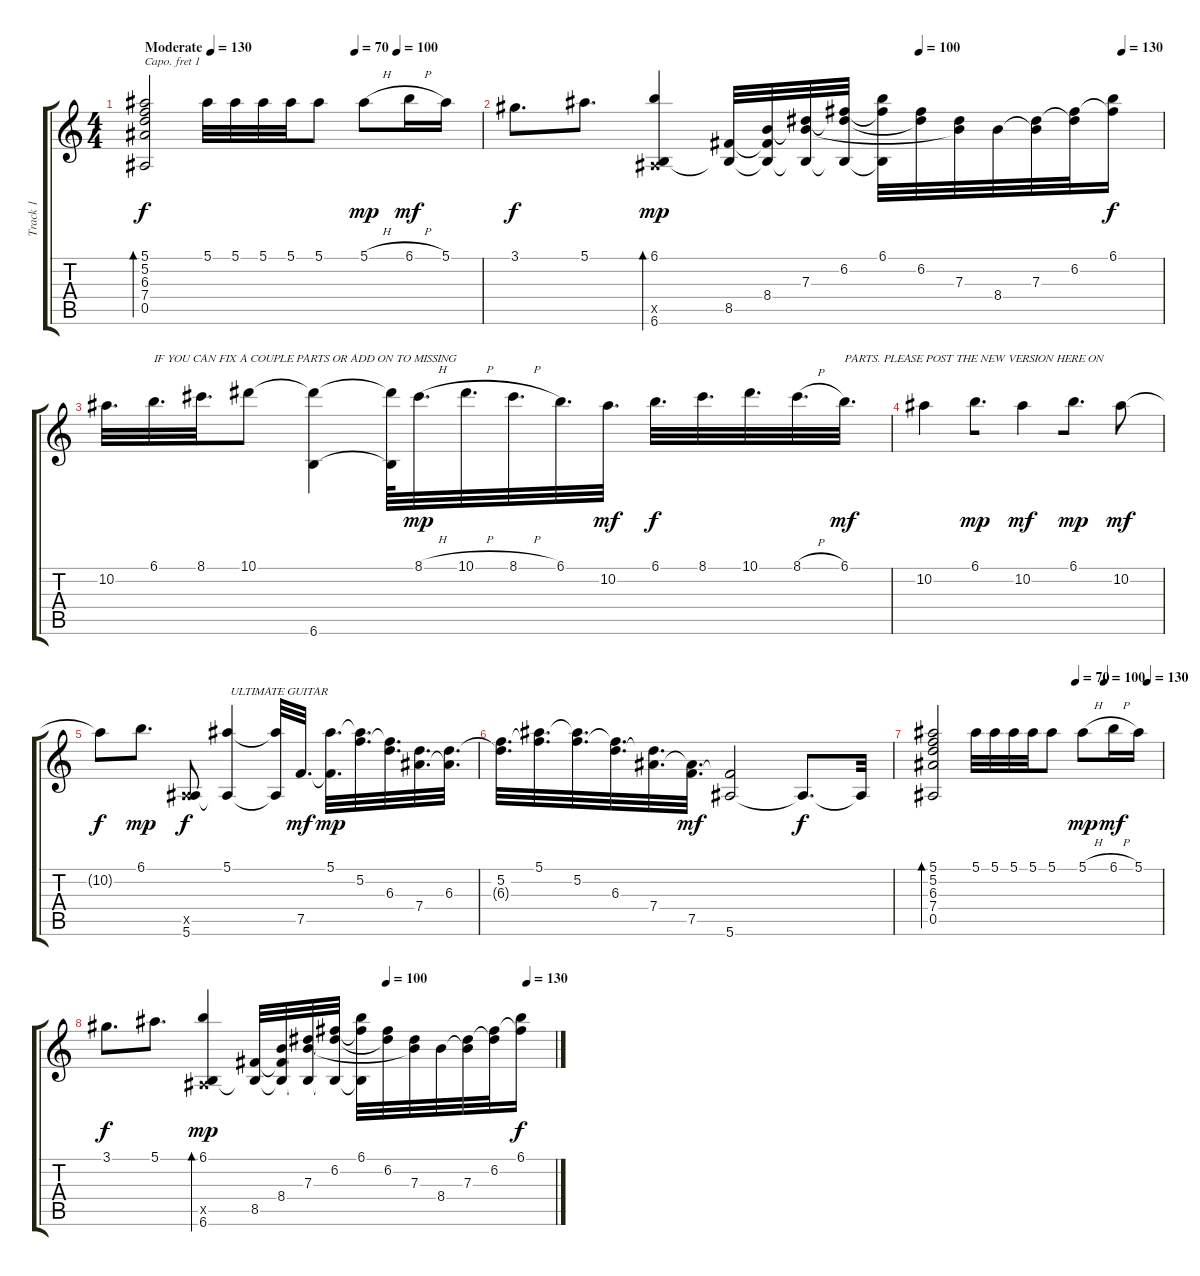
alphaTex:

\track ("Track 1" "Track 1") {instrument acousticguitarnylon}
\staff {score tabs}
\capo 1
\tuning (E4 B3 G3 D3 A2 E2) {hide}
\ts (4 4)
\tempo (130 "Moderate")
\tempo (70 0.625)
\tempo (100 0.75)
\tempo (130 "Moderate")
\clef g2
\ks c
(5.1 5.2 6.3 7.4 0.5).2{bd 480 dy f instrument acousticguitarnylon} 5.1.32 5.1.32 5.1.32 5.1.32 5.1.8 5.1{h}.8{dy mp} 6.1{h}.16{dy mf} 5.1.16 |
\tempo (100 0.625)
\tempo (130 0.9375)
3.1.8{d dy f} 5.1.8{d} (6.1 0.5{x} 6.6).4{bd 480 dy mp} (8.5 6.6{t}).32 (8.4 8.5{t} 6.6{t}).32 (7.3 8.4{t} 6.6{t}).32 (6.2 7.3{t} 6.6{t}).32 (6.1 6.2{t} 6.6{t}).32 (6.2 7.3{t}).32 (7.3 8.4{t}).32 8.4.32 (7.3 8.4{t}).32 (6.2 7.3{t}).32 (6.1 6.2{t}).16{dy f} |
10.2.32{d} 6.1.32{d txt "IF YOU CAN FIX A COUPLE PARTS OR ADD ON TO MISSING"} 8.1.32{d} 10.1.8 (10.1{t} 6.6).4 (10.1{t} 6.6{t}).64 8.1{h}.32{d dy mp} 10.1{h}.32{d} 8.1{h}.32{d} 6.1.32{d} 10.2.32{d dy mf} 6.1.32{d dy f} 8.1.32{d} 10.1.32{d} 8.1{h}.32{d} 6.1.32{d txt "PARTS. PLEASE POST THE NEW VERSION HERE ON" dy mf} |
10.2.4 6.1.8{d dy mp beam merge} 10.2.4{dy mf beam merge} 6.1.8{d dy mp} 10.2.8{dy mf} |
10.2{t}.8{dy f} 6.1.8{d dy mp} (0.5{x} 5.6).8{dy f} (5.1 5.6{t}).4{txt " ULTIMATE GUITAR"} (5.1{t} 5.6{t}).32 7.5.32{d dy mf} (5.1 7.5{t}).32{d dy mp} (5.1{t} 5.2).32{d} (5.2{t} 6.3).32{d} (6.3{t} 7.4).32{d} (6.3 7.4{t}).32{d} |
(5.2 6.3{t}).32{d} (5.1 5.2{t}).32{d} (5.1{t} 5.2).32{d} (5.2{t} 6.3).32{d} (6.3{t} 7.4).32{d} (7.4{t} 7.5).32{d dy mf} (7.5{t} 5.6).2 5.6{t}.8{d dy f} 5.6{t}.32 |
\tempo (70 0.625)
\tempo (100 0.75)
\tempo (130 0.9375)
(5.1 5.2 6.3 7.4 0.5).2{bd 480} 5.1.32 5.1.32 5.1.32 5.1.32 5.1.8 5.1{h}.8{dy mp} 6.1{h}.16{dy mf} 5.1.16 |
\tempo (100 0.625)
\tempo (130 0.9375)
3.1.8{d dy f} 5.1.8{d} (6.1 0.5{x} 6.6).4{bd 480 dy mp} (8.5 6.6{t}).32 (8.4 8.5{t} 6.6{t}).32 (7.3 8.4{t} 6.6{t}).32 (6.2 7.3{t} 6.6{t}).32 (6.1 6.2{t} 6.6{t}).32 (6.2 7.3{t}).32 (7.3 8.4{t}).32 8.4.32 (7.3 8.4{t}).32 (6.2 7.3{t}).32 (6.1 6.2{t}).16{dy f}
